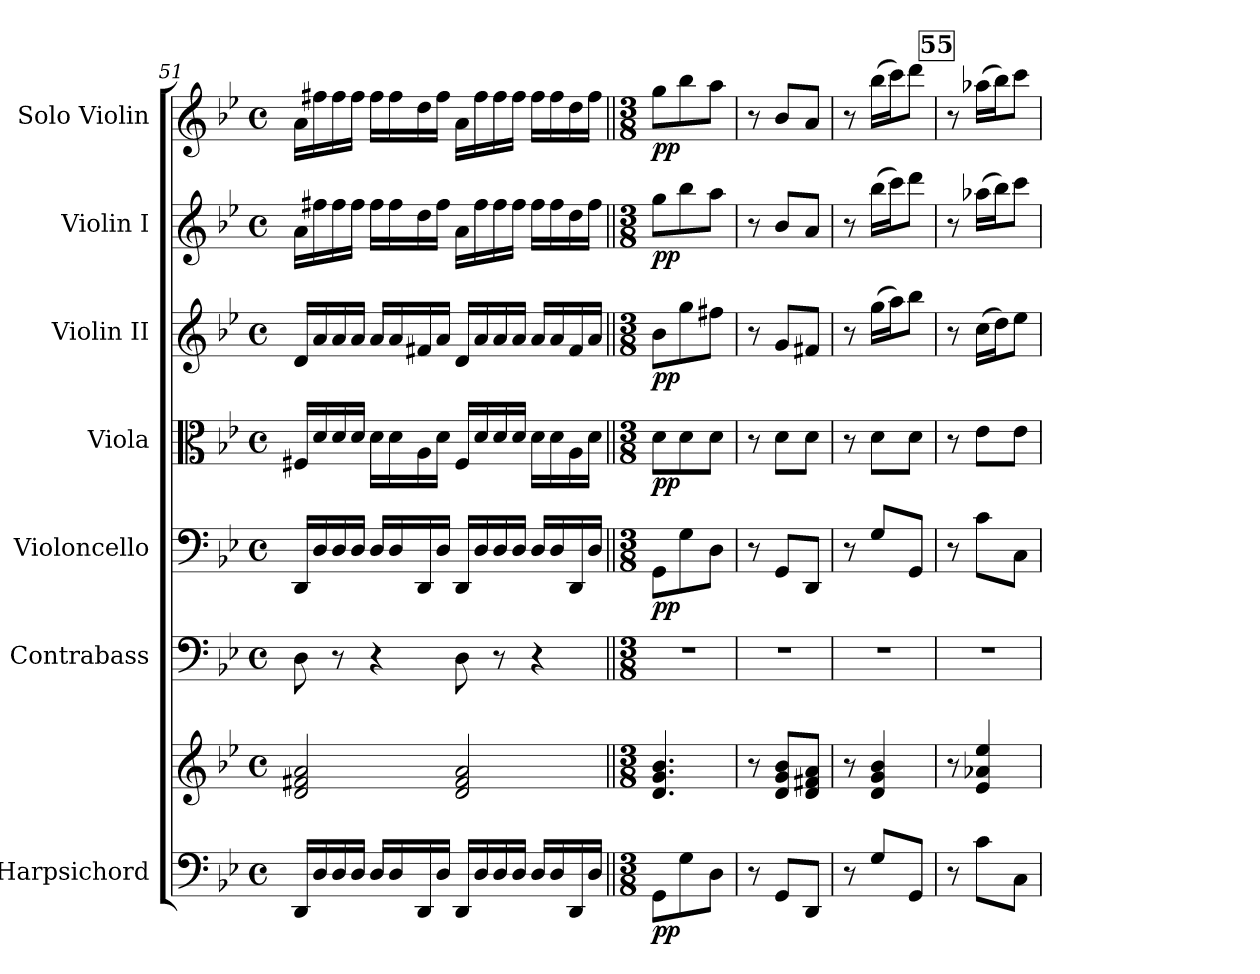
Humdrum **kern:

**kern	**kern	**dynam	**kern	**kern	**dynam	**kern	**dynam	**kern	**dynam	**kern	**dynam	**kern	**dynam
*part7	*part7	*part7	*part6	*part5	*part5	*part4	*part4	*part3	*part3	*part2	*part2	*part1	*part1
*staff8	*staff7	*staff7/8	*staff6	*staff5	*staff5	*staff4	*staff4	*staff3	*staff3	*staff2	*staff2	*staff1	*staff1
*I"Harpsichord	*	*	*I"Contrabass	*I"Violoncello	*	*I"Viola	*	*I"Violin II	*	*I"Violin I	*	*I"Solo Violin	*
*I'Hch.	*	*	*I'Cb.	*I'Vc.	*	*I'Vla.	*	*I'Vln. II	*	*I'Vln. I	*	*I'Vln.	*
*clefF4	*clefG2	*	*clefF4	*clefF4	*	*clefC3	*	*clefG2	*	*clefG2	*	*clefG2	*
*	*	*	*ITrd7c12	*	*	*	*	*	*	*	*	*	*
*k[b-e-]	*k[b-e-]	*	*k[b-e-]	*k[b-e-]	*	*k[b-e-]	*	*k[b-e-]	*	*k[b-e-]	*	*k[b-e-]	*
*M4/4	*M4/4	*	*M4/4	*M4/4	*	*M4/4	*	*M4/4	*	*M4/4	*	*M4/4	*
*met(c)	*met(c)	*	*met(c)	*met(c)	*	*met(c)	*	*met(c)	*	*met(c)	*	*met(c)	*
=51	=51	=51	=51	=51	=51	=51	=51	=51	=51	=51	=51	=51	=51
16DD/LL	2d/ 2f#X/ 2a/	.	8DD\	16DD/LL	.	16F#X/LL	.	16d/LL	.	16a\LL	.	16a\LL	.
16D/	.	.	.	16D/	.	16d/	.	16a/	.	16ff#X\	.	16ff#X\	.
16D/	.	.	8r	16D/	.	16d/	.	16a/	.	16ff#\	.	16ff#\	.
16D/JJ	.	.	.	16D/JJ	.	16d/JJ	.	16a/JJ	.	16ff#\JJ	.	16ff#\JJ	.
16D/LL	.	.	4r	16D/LL	.	16d\LL	.	16a/LL	.	16ff#\LL	.	16ff#\LL	.
16D/	.	.	.	16D/	.	16d\	.	16a/	.	16ff#\	.	16ff#\	.
16DD/	.	.	.	16DD/	.	16A\	.	16f#X/	.	16dd\	.	16dd\	.
16D/JJ	.	.	.	16D/JJ	.	16d\JJ	.	16a/JJ	.	16ff#\JJ	.	16ff#\JJ	.
16DD/LL	2d/ 2f#/ 2a/	.	8DD\	16DD/LL	.	16F#/LL	.	16d/LL	.	16a\LL	.	16a\LL	.
16D/	.	.	.	16D/	.	16d/	.	16a/	.	16ff#\	.	16ff#\	.
16D/	.	.	8r	16D/	.	16d/	.	16a/	.	16ff#\	.	16ff#\	.
16D/JJ	.	.	.	16D/JJ	.	16d/JJ	.	16a/JJ	.	16ff#\JJ	.	16ff#\JJ	.
16D/LL	.	.	4r	16D/LL	.	16d\LL	.	16a/LL	.	16ff#\LL	.	16ff#\LL	.
16D/	.	.	.	16D/	.	16d\	.	16a/	.	16ff#\	.	16ff#\	.
16DD/	.	.	.	16DD/	.	16A\	.	16f#/	.	16dd\	.	16dd\	.
16D/JJ	.	.	.	16D/JJ	.	16d\JJ	.	16a/JJ	.	16ff#\JJ	.	16ff#\JJ	.
=52||	=52||	=52||	=52||	=52||	=52||	=52||	=52||	=52||	=52||	=52||	=52||	=52||	=52||
*M3/8	*M3/8	*	*M3/8	*M3/8	*	*M3/8	*	*M3/8	*	*M3/8	*	*M3/8	*
!	!	!LO:DY:b=2	!	!	!LO:DY:b	!	!LO:DY:b	!	!LO:DY:b	!	!LO:DY:b	!	!LO:DY:b
8GG\L	4.d/ 4.g/ 4.b-/	pp	4.r	8GG\L	pp	8d\L	pp	8b-\L	pp	8gg\L	pp	8gg\L	pp
8G\	.	.	.	8G\	.	8d\	.	8gg\	.	8bb-\	.	8bb-\	.
8D\J	.	.	.	8D\J	.	8d\J	.	8ff#X\J	.	8aa\J	.	8aa\J	.
=53	=53	=53	=53	=53	=53	=53	=53	=53	=53	=53	=53	=53	=53
8r	8r	.	4.r	8r	.	8r	.	8r	.	8r	.	8r	.
8GG/L	8d/ 8g/ 8b-/L	.	.	8GG/L	.	8d\L	.	8g/L	.	8b-/L	.	8b-/L	.
8DD/J	8d/ 8f#X/ 8a/J	.	.	8DD/J	.	8d\J	.	8f#X/J	.	8a/J	.	8a/J	.
!!LO:PB:g=z
=54	=54	=54	=54	=54	=54	=54	=54	=54	=54	=54	=54	=54	=54
8r	8r	.	4.r	8r	.	8r	.	8r	.	8r	.	8r	.
8G/L	4d/ 4g/ 4b-/	.	.	8G/L	.	8d\L	.	(>16gg\LL	.	(>16bb-\LL	.	(>16bb-\LL	.
.	.	.	.	.	.	.	.	16aa\J)	.	16ccc\J)	.	16ccc\J)	.
8GG/J	.	.	.	8GG/J	.	8d\J	.	8bb-\J	.	8ddd\J	.	8ddd\J	.
!!LO:REH:place=s1:a:B:fs=14:t=55
=55	=55	=55	=55	=55	=55	=55	=55	=55	=55	=55	=55	=55	=55
8r	8r	.	4.r	8r	.	8r	.	8r	.	8r	.	8r	.
8c\L	4e-/ 4a-X/ 4ee-/	.	.	8c\L	.	8e-\L	.	(>16cc\LL	.	(>16aa-X\LL	.	(>16aa-X\LL	.
.	.	.	.	.	.	.	.	16dd\J)	.	16bb-\J)	.	16bb-\J)	.
8C\J	.	.	.	8C\J	.	8e-\J	.	8ee-\J	.	8ccc\J	.	8ccc\J	.
=	=	=	=	=	=	=	=	=	=	=	=	=	=
*-	*-	*-	*-	*-	*-	*-	*-	*-	*-	*-	*-	*-	*-
